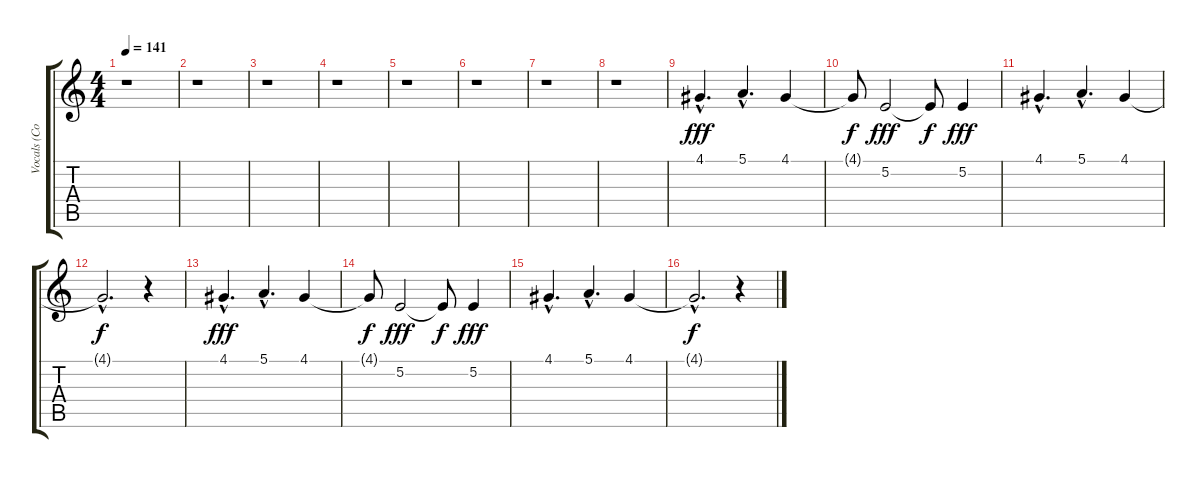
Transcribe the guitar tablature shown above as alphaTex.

\track ("Vocals (Corin)" "Vocals (Co") {instrument brightacousticpiano}
\staff {score tabs}
\tuning (E4 B3 G3 D3 A2 E2) {hide}
\ts (4 4)
\tempo 141
\clef g2
\ks c
r.1{dy fff instrument brightacousticpiano} |
r.1 |
r.1 |
r.1 |
r.1 |
r.1 |
r.1 |
r.1 |
4.1{hac}.4{d} 5.1{hac}.4{d} 4.1.4 |
4.1{t}.8{dy f} 5.2.2{dy fff} 5.2{t}.8{dy f} 5.2.4{dy fff} |
4.1{hac}.4{d} 5.1{hac}.4{d} 4.1.4 |
4.1{hac t}.2{d dy f} r.4 |
4.1{hac}.4{d dy fff} 5.1{hac}.4{d} 4.1.4 |
4.1{t}.8{dy f} 5.2.2{dy fff} 5.2{t}.8{dy f} 5.2.4{dy fff} |
4.1{hac}.4{d} 5.1{hac}.4{d} 4.1.4 |
4.1{hac t}.2{d dy f} r.4
